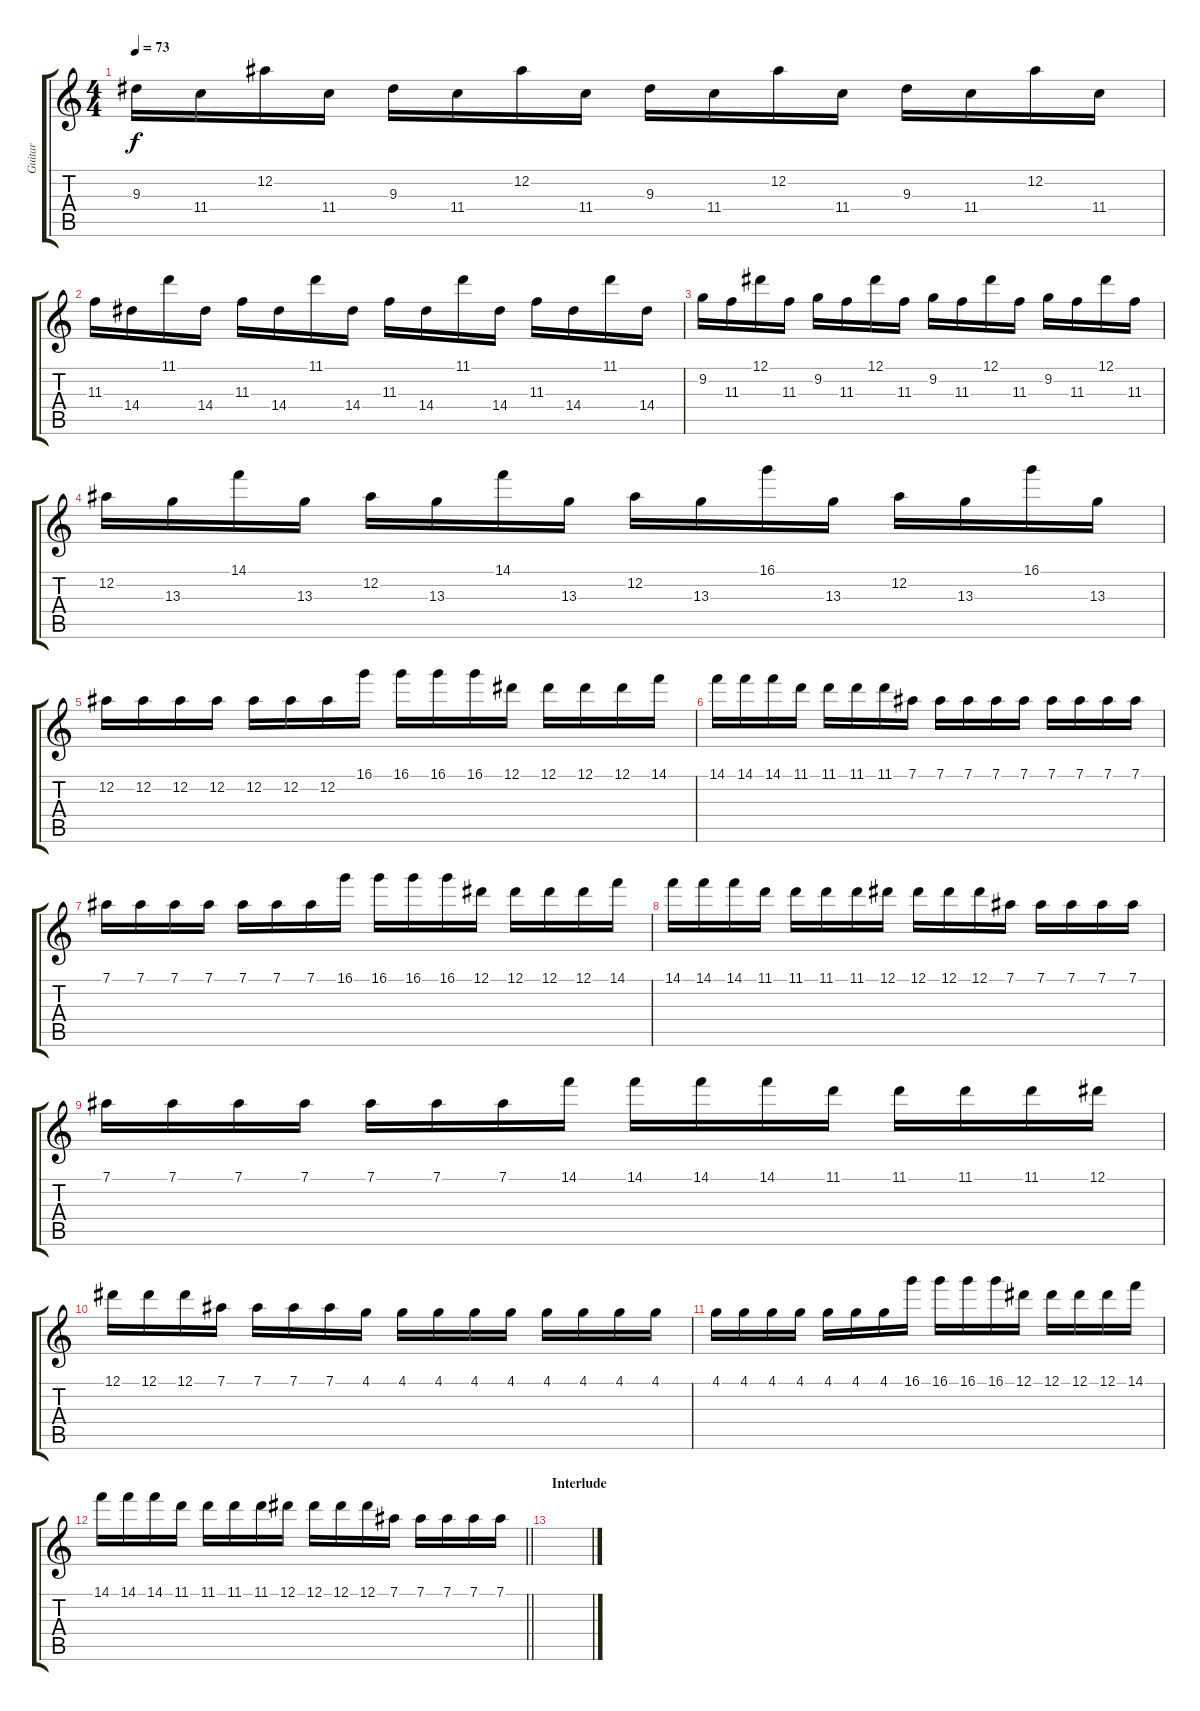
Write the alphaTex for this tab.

\track ("Guitar" "Guitar") {instrument electricguitarjazz}
\staff {score tabs}
\tuning (Eb4 Bb3 Gb3 Db3 Ab2 Eb2) {hide}
\ts (4 4)
\tempo 73
\clef g2
\ks c
9.3.16{dy f} 11.4.16 12.2.16 11.4.16 9.3.16 11.4.16 12.2.16 11.4.16 9.3.16 11.4.16 12.2.16 11.4.16 9.3.16 11.4.16 12.2.16 11.4.16 |
11.3.16 14.4.16 11.1.16 14.4.16 11.3.16 14.4.16 11.1.16 14.4.16 11.3.16 14.4.16 11.1.16 14.4.16 11.3.16 14.4.16 11.1.16 14.4.16 |
9.2.16 11.3.16 12.1.16 11.3.16 9.2.16 11.3.16 12.1.16 11.3.16 9.2.16 11.3.16 12.1.16 11.3.16 9.2.16 11.3.16 12.1.16 11.3.16 |
12.2.16 13.3.16 14.1.16 13.3.16 12.2.16 13.3.16 14.1.16 13.3.16 12.2.16 13.3.16 16.1.16 13.3.16 12.2.16 13.3.16 16.1.16 13.3.16 |
12.2.16{instrument overdrivenguitar} 12.2.16 12.2.16 12.2.16 12.2.16 12.2.16 12.2.16 16.1.16 16.1.16 16.1.16 16.1.16 12.1.16 12.1.16 12.1.16 12.1.16 14.1.16 |
14.1.16 14.1.16 14.1.16 11.1.16 11.1.16 11.1.16 11.1.16 7.1.16 7.1.16 7.1.16 7.1.16 7.1.16 7.1.16 7.1.16 7.1.16 7.1.16 |
7.1.16 7.1.16 7.1.16 7.1.16 7.1.16 7.1.16 7.1.16 16.1.16 16.1.16 16.1.16 16.1.16 12.1.16 12.1.16 12.1.16 12.1.16 14.1.16 |
14.1.16 14.1.16 14.1.16 11.1.16 11.1.16 11.1.16 11.1.16 12.1.16 12.1.16 12.1.16 12.1.16 7.1.16 7.1.16 7.1.16 7.1.16 7.1.16 |
7.1.16 7.1.16 7.1.16 7.1.16 7.1.16 7.1.16 7.1.16 14.1.16 14.1.16 14.1.16 14.1.16 11.1.16 11.1.16 11.1.16 11.1.16 12.1.16 |
12.1.16 12.1.16 12.1.16 7.1.16 7.1.16 7.1.16 7.1.16 4.1.16 4.1.16 4.1.16 4.1.16 4.1.16 4.1.16 4.1.16 4.1.16 4.1.16 |
4.1.16 4.1.16 4.1.16 4.1.16 4.1.16 4.1.16 4.1.16 16.1.16 16.1.16 16.1.16 16.1.16 12.1.16 12.1.16 12.1.16 12.1.16 14.1.16 |
\barLineRight lightlight
14.1.16 14.1.16 14.1.16 11.1.16 11.1.16 11.1.16 11.1.16 12.1.16 12.1.16 12.1.16 12.1.16 7.1.16 7.1.16 7.1.16 7.1.16 7.1.16 |
\section ("" "Interlude")
